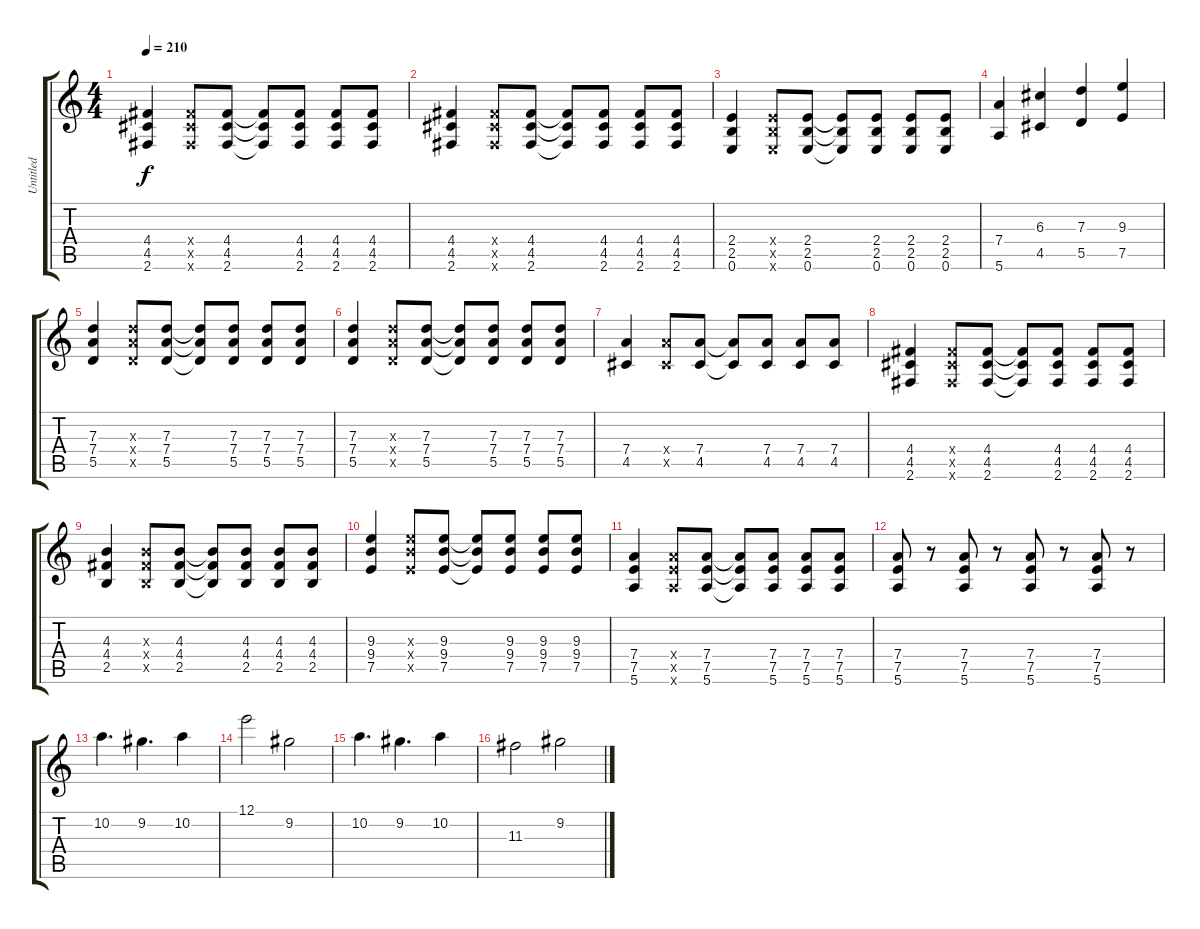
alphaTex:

\track ("Untitled" "Untitled") {instrument distortionguitar}
\staff {score tabs}
\tuning (E4 B3 G3 D3 A2 E2) {hide}
\ts (4 4)
\tempo 210
\clef g2
\ks c
(4.4 4.5 2.6).4{dy f} (4.4{x} 4.5{x} 2.6{x}).8 (4.4 4.5 2.6).8 (4.4{t} 4.5{t} 2.6{t}).8 (4.4 4.5 2.6).8 (4.4 4.5 2.6).8 (4.4 4.5 2.6).8 |
(4.4 4.5 2.6).4 (4.4{x} 4.5{x} 2.6{x}).8 (4.4 4.5 2.6).8 (4.4{t} 4.5{t} 2.6{t}).8 (4.4 4.5 2.6).8 (4.4 4.5 2.6).8 (4.4 4.5 2.6).8 |
(2.4 2.5 0.6).4 (2.4{x} 2.5{x} 0.6{x}).8 (2.4 2.5 0.6).8 (2.4{t} 2.5{t} 0.6{t}).8 (2.4 2.5 0.6).8 (2.4 2.5 0.6).8 (2.4 2.5 0.6).8 |
(7.4 5.6).4 (6.3 4.5).4 (7.3 5.5).4 (9.3 7.5).4 |
(7.3 7.4 5.5).4 (7.3{x} 7.4{x} 5.5{x}).8 (7.3 7.4 5.5).8 (7.3{t} 7.4{t} 5.5{t}).8 (7.3 7.4 5.5).8 (7.3 7.4 5.5).8 (7.3 7.4 5.5).8 |
(7.3 7.4 5.5).4 (7.3{x} 7.4{x} 5.5{x}).8 (7.3 7.4 5.5).8 (7.3{t} 7.4{t} 5.5{t}).8 (7.3 7.4 5.5).8 (7.3 7.4 5.5).8 (7.3 7.4 5.5).8 |
(7.4 4.5).4 (7.4{x} 4.5{x}).8 (7.4 4.5).8 (7.4{t} 4.5{t}).8 (7.4 4.5).8 (7.4 4.5).8 (7.4 4.5).8 |
(4.4 4.5 2.6).4 (4.4{x} 4.5{x} 2.6{x}).8 (4.4 4.5 2.6).8 (4.4{t} 4.5{t} 2.6{t}).8 (4.4 4.5 2.6).8 (4.4 4.5 2.6).8 (4.4 4.5 2.6).8 |
(4.3 4.4 2.5).4 (4.3{x} 4.4{x} 2.5{x}).8 (4.3 4.4 2.5).8 (4.3{t} 4.4{t} 2.5{t}).8 (4.3 4.4 2.5).8 (4.3 4.4 2.5).8 (4.3 4.4 2.5).8 |
(9.3 9.4 7.5).4 (9.3{x} 9.4{x} 7.5{x}).8 (9.3 9.4 7.5).8 (9.3{t} 9.4{t} 7.5{t}).8 (9.3 9.4 7.5).8 (9.3 9.4 7.5).8 (9.3 9.4 7.5).8 |
(7.4 7.5 5.6).4 (7.4{x} 7.5{x} 5.6{x}).8 (7.4 7.5 5.6).8 (7.4{t} 7.5{t} 5.6{t}).8 (7.4 7.5 5.6).8 (7.4 7.5 5.6).8 (7.4 7.5 5.6).8 |
(7.4 7.5 5.6).8 r.8 (7.4 7.5 5.6).8 r.8 (7.4 7.5 5.6).8 r.8 (7.4 7.5 5.6).8 r.8 |
10.2.4{d} 9.2.4{d} 10.2.4 |
12.1.2 9.2.2 |
10.2.4{d} 9.2.4{d} 10.2.4 |
11.3.2 9.2.2
